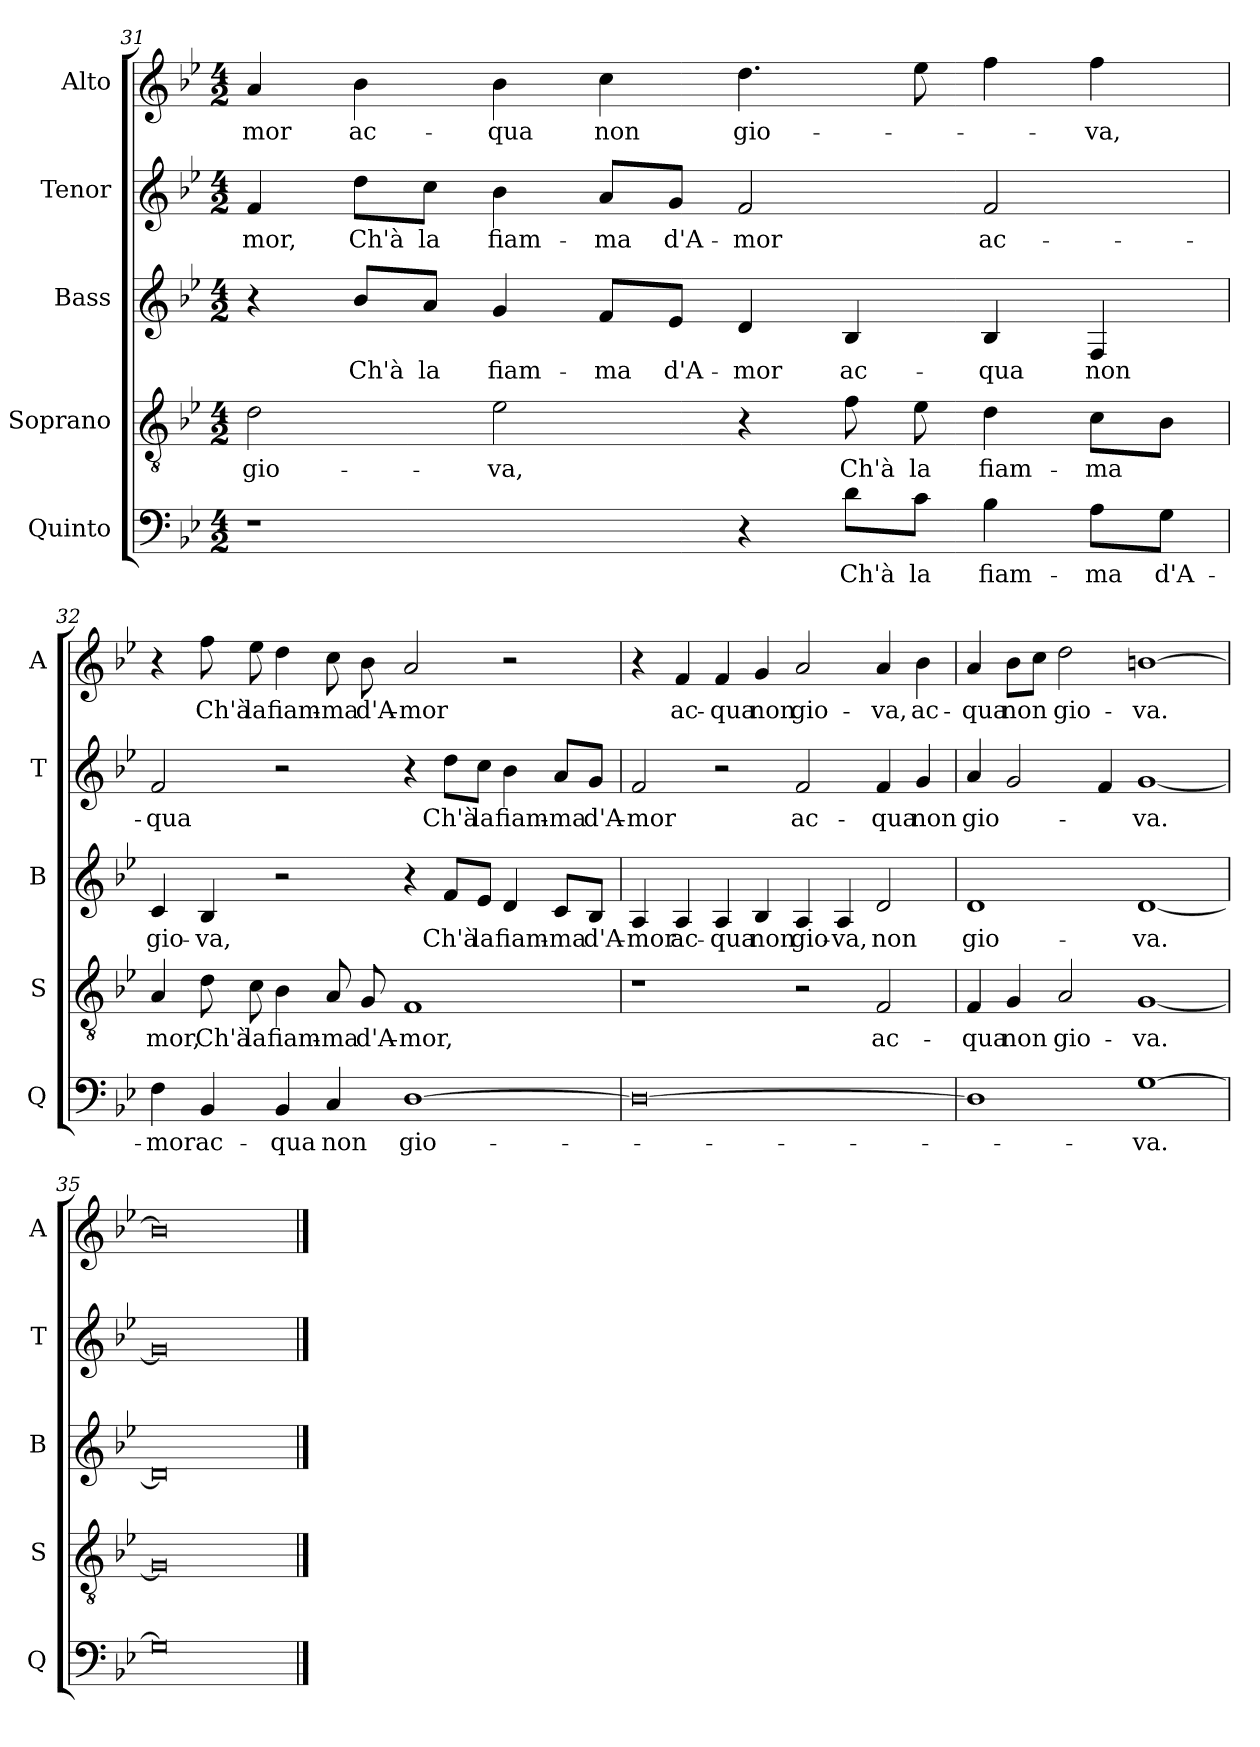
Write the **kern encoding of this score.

**kern	**text	**kern	**text	**kern	**text	**kern	**text	**kern	**text
*part5	*part5	*part4	*part4	*part3	*part3	*part2	*part2	*part1	*part1
*staff5	*staff5	*staff4	*staff4	*staff3	*staff3	*staff2	*staff2	*staff1	*staff1
*I"Quinto	*	*I"Soprano	*	*I"Bass	*	*I"Tenor	*	*I"Alto	*
*I'Q	*	*I'S	*	*I'B	*	*I'T	*	*I'A	*
*clefF4	*	*clefGv2	*	*clefG2	*	*clefG2	*	*clefG2	*
*k[b-e-]	*	*k[b-e-]	*	*k[b-e-]	*	*k[b-e-]	*	*k[b-e-]	*
*M4/2	*	*M4/2	*	*M4/2	*	*M4/2	*	*M4/2	*
=31	=31	=31	=31	=31	=31	=31	=31	=31	=31
!	!	!	!LO:LY:b	!	!	!	!LO:LY:b	!	!LO:LY:b
1r	.	2d\	gio-	4r	.	4f/	-mor,	4a/	-mor
!	!	!	!	!	!LO:LY:b	!	!LO:LY:b	!	!LO:LY:b
.	.	.	.	8b-/L	Ch'à	8dd\L	Ch'à	4b-\	ac-
!	!	!	!	!	!LO:LY:b	!	!LO:LY:b	!	!
.	.	.	.	8a/J	la	8cc\J	la	.	.
!	!	!	!LO:LY:b	!	!LO:LY:b	!	!LO:LY:b	!	!LO:LY:b
.	.	2e-\	-va,	4g/	fiam-	4b-\	fiam-	4b-\	-qua
!	!	!	!	!	!LO:LY:b	!	!LO:LY:b	!	!LO:LY:b
.	.	.	.	8f/L	-ma	8a/L	-ma	4cc\	non
!	!	!	!	!	!LO:LY:b	!	!LO:LY:b	!	!
.	.	.	.	8e-/J	d'A-	8g/J	d'A-	.	.
!	!	!	!	!	!LO:LY:b	!	!LO:LY:b	!	!LO:LY:b
4r	.	4r	.	4d/	-mor	2f/	-mor	4.dd\	gio-
!	!LO:LY:b	!	!LO:LY:b	!	!LO:LY:b	!	!	!	!
8d\L	Ch'à	8f\	Ch'à	4B-/	ac-	.	.	.	.
!	!LO:LY:b	!	!LO:LY:b	!	!	!	!	!	!
8c\J	la	8e-\	la	.	.	.	.	8ee-\	.
!	!LO:LY:b	!	!LO:LY:b	!	!LO:LY:b	!	!LO:LY:b	!	!
4B-\	fiam-	4d\	fiam-	4B-/	-qua	2f/	ac-	4ff\	.
!	!LO:LY:b	!	!LO:LY:b	!	!LO:LY:b	!	!	!	!LO:LY:b
8A\L	-ma	8cL	-ma	4F/	non	.	.	4ff\	-va,
!	!LO:LY:b	!	!	!	!	!	!	!	!
8G\J	d'A-	8B-J	.	.	.	.	.	.	.
!!LO:LB:g=z
=32	=32	=32	=32	=32	=32	=32	=32	=32	=32
!	!LO:LY:b	!	!LO:LY:b	!	!LO:LY:b	!	!LO:LY:b	!	!
4F\	-mor	4A/	mor,	4c/	gio-	2f/	-qua	4r	.
!	!LO:LY:b	!	!LO:LY:b	!	!LO:LY:b	!	!	!	!LO:LY:b
4BB-/	ac-	8d\	Ch'à	4B-/	-va,	.	.	8ff\	Ch'à
!	!	!	!LO:LY:b	!	!	!	!	!	!LO:LY:b
.	.	8c\	la	.	.	.	.	8ee-\	la
!	!LO:LY:b	!	!LO:LY:b	!	!	!	!	!	!LO:LY:b
4BB-/	-qua	4B-\	fiam-	2r	.	2r	.	4dd\	fiam-
!	!LO:LY:b	!	!LO:LY:b	!	!	!	!	!	!LO:LY:b
4C/	non	8A/	-ma	.	.	.	.	8cc\	-ma
!	!	!	!LO:LY:b	!	!	!	!	!	!LO:LY:b
.	.	8G/	d'A-	.	.	.	.	8b-\	d'A-
!	!LO:LY:b	!	!LO:LY:b	!	!	!	!	!	!LO:LY:b
[1D	gio-	1F	-mor,	4r	.	4r	.	2a/	-mor
!	!	!	!	!	!LO:LY:b	!	!LO:LY:b	!	!
.	.	.	.	8f/L	Ch'à	8dd\L	Ch'à	.	.
!	!	!	!	!	!LO:LY:b	!	!LO:LY:b	!	!
.	.	.	.	8e-/J	la	8cc\J	la	.	.
!	!	!	!	!	!LO:LY:b	!	!LO:LY:b	!	!
.	.	.	.	4d/	fiam-	4b-\	fiam-	2r	.
!	!	!	!	!	!LO:LY:b	!	!LO:LY:b	!	!
.	.	.	.	8c/L	-ma	8a/L	-ma	.	.
!	!	!	!	!	!LO:LY:b	!	!LO:LY:b	!	!
.	.	.	.	8B-/J	d'A-	8g/J	d'A-	.	.
=33	=33	=33	=33	=33	=33	=33	=33	=33	=33
!	!	!	!	!	!LO:LY:b	!	!LO:LY:b	!	!
0D_	.	1r	.	4A/	-mor	2f/	-mor	4r	.
!	!	!	!	!	!LO:LY:b	!	!	!	!LO:LY:b
.	.	.	.	4A/	ac-	.	.	4f/	ac-
!	!	!	!	!	!LO:LY:b	!	!	!	!LO:LY:b
.	.	.	.	4A/	-qua	2r	.	4f/	-qua
!	!	!	!	!	!LO:LY:b	!	!	!	!LO:LY:b
.	.	.	.	4B-/	non	.	.	4g/	non
!	!	!	!	!	!LO:LY:b	!	!LO:LY:b	!	!LO:LY:b
.	.	2r	.	4A/	gio-	2f/	ac-	2a/	gio-
!	!	!	!	!	!LO:LY:b	!	!	!	!
.	.	.	.	4A/	-va,	.	.	.	.
!	!	!	!LO:LY:b	!	!LO:LY:b	!	!LO:LY:b	!	!LO:LY:b
.	.	2F/	ac-	2d/	non	4f/	-qua	4a/	-va,
!	!	!	!	!	!	!	!LO:LY:b	!	!LO:LY:b
.	.	.	.	.	.	4g/	non	4b-\	ac-
=34	=34	=34	=34	=34	=34	=34	=34	=34	=34
!	!	!	!LO:LY:b	!	!LO:LY:b	!	!LO:LY:b	!	!LO:LY:b
1D]	.	4F/	-qua	1d	gio-	4a/	gio-	4a/	-qua
!	!	!	!LO:LY:b	!	!	!	!	!	!LO:LY:b
.	.	4G/	non	.	.	2g/	.	8b-L	non
.	.	.	.	.	.	.	.	8ccJ	.
!	!	!	!LO:LY:b	!	!	!	!	!	!LO:LY:b
.	.	2A/	gio-	.	.	.	.	2dd\	gio-
.	.	.	.	.	.	4f/	.	.	.
!	!LO:LY:b	!	!LO:LY:b	!	!LO:LY:b	!	!LO:LY:b	!	!LO:LY:b
[1G	-va.	[1G	-va.	[1d	-va.	[1g	-va.	[1bn	-va.
!!LO:LB:g=z
=35	=35	=35	=35	=35	=35	=35	=35	=35	=35
0G]	.	0G]	.	0d]	.	0g]	.	0b]	.
==	==	==	==	==	==	==	==	==	==
*-	*-	*-	*-	*-	*-	*-	*-	*-	*-
